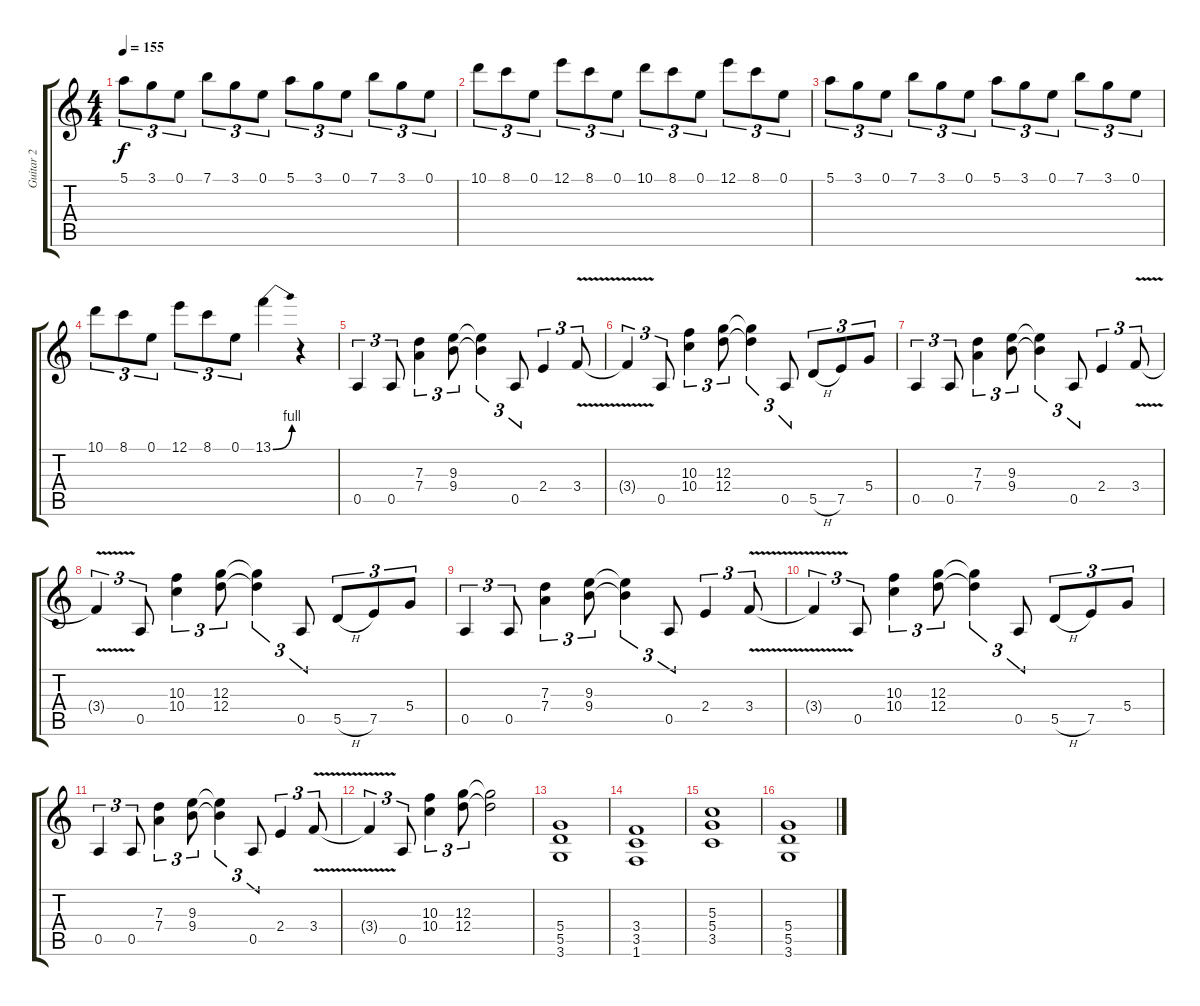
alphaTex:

\track ("Guitar 2" "Guitar 2") {instrument overdrivenguitar}
\staff {score tabs}
\tuning (E4 B3 G3 D3 A2 E2) {hide}
\ts (4 4)
\tempo 155
\clef g2
\ks c
5.1.8{tu (3 2) dy f} 3.1.8{tu (3 2)} 0.1.8{tu (3 2)} 7.1.8{tu (3 2)} 3.1.8{tu (3 2)} 0.1.8{tu (3 2)} 5.1.8{tu (3 2)} 3.1.8{tu (3 2)} 0.1.8{tu (3 2)} 7.1.8{tu (3 2)} 3.1.8{tu (3 2)} 0.1.8{tu (3 2)} |
10.1.8{tu (3 2)} 8.1.8{tu (3 2)} 0.1.8{tu (3 2)} 12.1.8{tu (3 2)} 8.1.8{tu (3 2)} 0.1.8{tu (3 2)} 10.1.8{tu (3 2)} 8.1.8{tu (3 2)} 0.1.8{tu (3 2)} 12.1.8{tu (3 2)} 8.1.8{tu (3 2)} 0.1.8{tu (3 2)} |
5.1.8{tu (3 2)} 3.1.8{tu (3 2)} 0.1.8{tu (3 2)} 7.1.8{tu (3 2)} 3.1.8{tu (3 2)} 0.1.8{tu (3 2)} 5.1.8{tu (3 2)} 3.1.8{tu (3 2)} 0.1.8{tu (3 2)} 7.1.8{tu (3 2)} 3.1.8{tu (3 2)} 0.1.8{tu (3 2)} |
10.1.8{tu (3 2)} 8.1.8{tu (3 2)} 0.1.8{tu (3 2)} 12.1.8{tu (3 2)} 8.1.8{tu (3 2)} 0.1.8{tu (3 2)} 13.1{be (bend 0 0 60 4)}.4 r.4 |
0.5.4{tu (3 2)} 0.5.8{tu (3 2)} (7.3 7.4).4{tu (3 2)} (9.3 9.4).8{tu (3 2)} (9.3{t} 9.4{t}).4{tu (3 2)} 0.5.8{tu (3 2)} 2.4.4{tu (3 2)} 3.4{v}.8{tu (3 2)} |
3.4{t}.4{tu (3 2)} 0.5.8{tu (3 2)} (10.3 10.4).4{tu (3 2)} (12.3 12.4).8{tu (3 2)} (12.3{t} 12.4{t}).4{tu (3 2)} 0.5.8{tu (3 2)} 5.5{h}.8{tu (3 2)} 7.5.8{tu (3 2)} 5.4.8{tu (3 2)} |
0.5.4{tu (3 2)} 0.5.8{tu (3 2)} (7.3 7.4).4{tu (3 2)} (9.3 9.4).8{tu (3 2)} (9.3{t} 9.4{t}).4{tu (3 2)} 0.5.8{tu (3 2)} 2.4.4{tu (3 2)} 3.4{v}.8{tu (3 2)} |
3.4{t}.4{tu (3 2)} 0.5.8{tu (3 2)} (10.3 10.4).4{tu (3 2)} (12.3 12.4).8{tu (3 2)} (12.3{t} 12.4{t}).4{tu (3 2)} 0.5.8{tu (3 2)} 5.5{h}.8{tu (3 2)} 7.5.8{tu (3 2)} 5.4.8{tu (3 2)} |
0.5.4{tu (3 2)} 0.5.8{tu (3 2)} (7.3 7.4).4{tu (3 2)} (9.3 9.4).8{tu (3 2)} (9.3{t} 9.4{t}).4{tu (3 2)} 0.5.8{tu (3 2)} 2.4.4{tu (3 2)} 3.4{v}.8{tu (3 2)} |
3.4{t}.4{tu (3 2)} 0.5.8{tu (3 2)} (10.3 10.4).4{tu (3 2)} (12.3 12.4).8{tu (3 2)} (12.3{t} 12.4{t}).4{tu (3 2)} 0.5.8{tu (3 2)} 5.5{h}.8{tu (3 2)} 7.5.8{tu (3 2)} 5.4.8{tu (3 2)} |
0.5.4{tu (3 2)} 0.5.8{tu (3 2)} (7.3 7.4).4{tu (3 2)} (9.3 9.4).8{tu (3 2)} (9.3{t} 9.4{t}).4{tu (3 2)} 0.5.8{tu (3 2)} 2.4.4{tu (3 2)} 3.4{v}.8{tu (3 2)} |
3.4{t}.4{tu (3 2)} 0.5.8{tu (3 2)} (10.3 10.4).4{tu (3 2)} (12.3 12.4).8{tu (3 2)} (12.3{t} 12.4{t}).2 |
(5.4 5.5 3.6).1 |
(3.4 3.5 1.6).1 |
(5.3 5.4 3.5).1 |
(5.4 5.5 3.6).1
